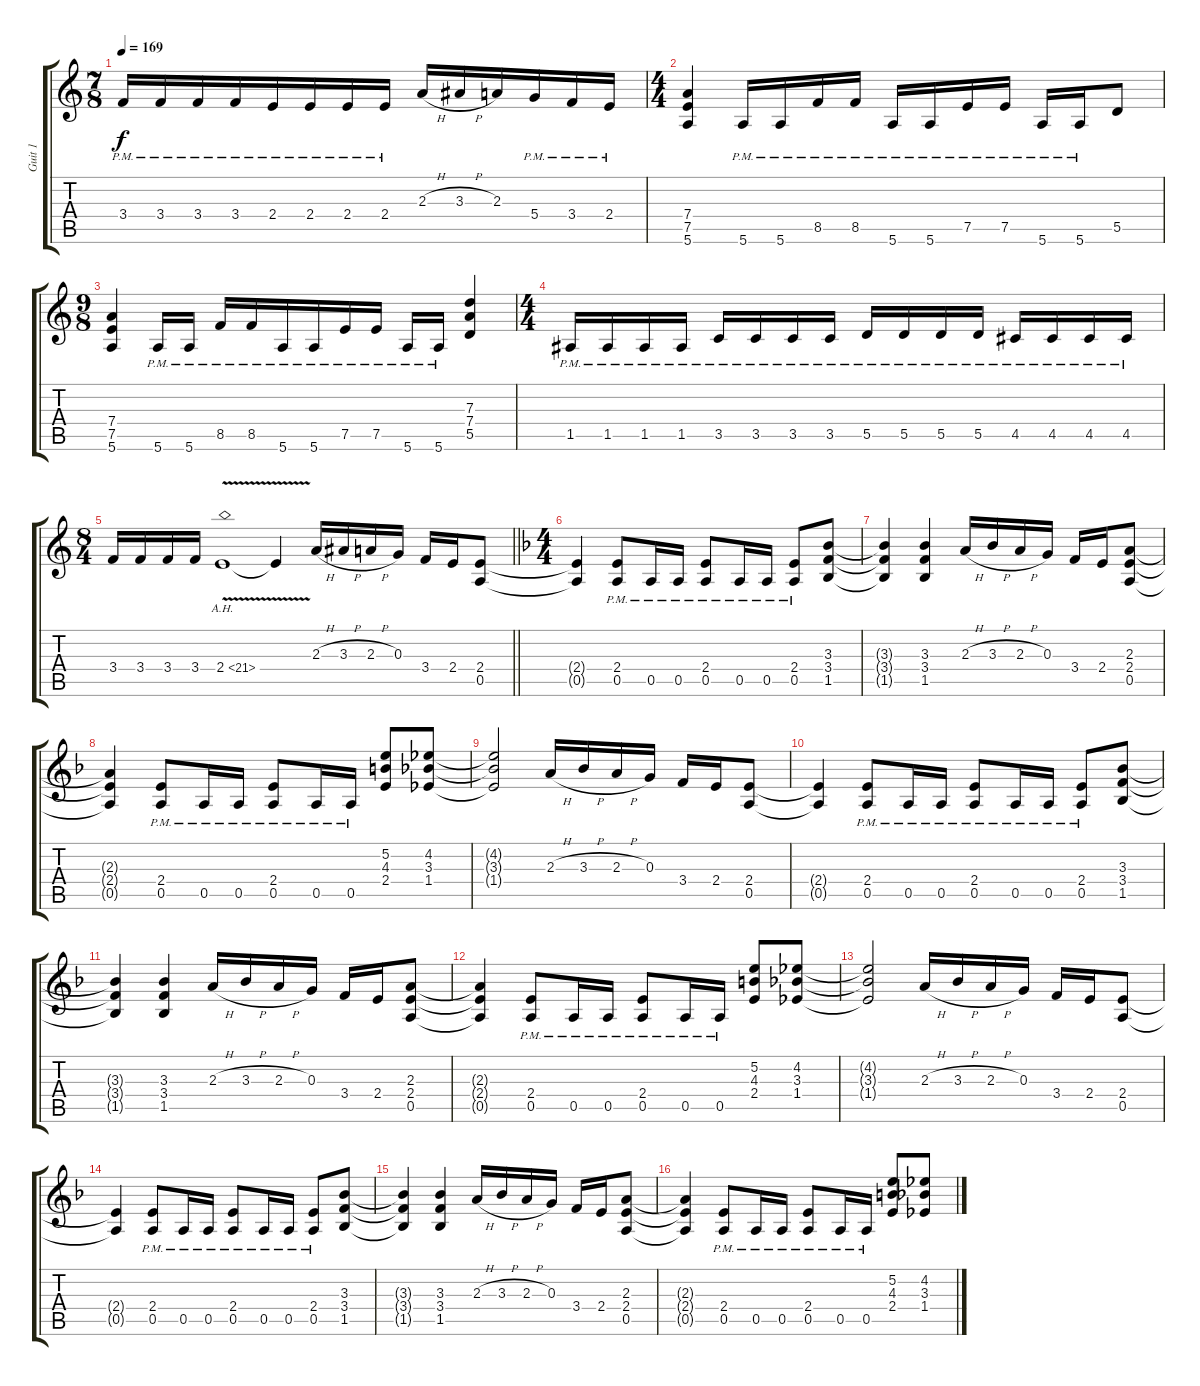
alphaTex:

\track ("Guit 1" "Guit 1") {instrument distortionguitar}
\staff {score tabs}
\tuning (E4 B3 G3 D3 A2 E2) {hide}
\ts (7 8)
\tempo 169
\clef g2
\ks c
3.4{pm}.16{dy f} 3.4{pm}.16 3.4{pm}.16 3.4{pm}.16 2.4{pm}.16 2.4{pm}.16 2.4{pm}.16 2.4{pm}.16 2.3{h}.16 3.3{h}.16 2.3.16 5.4{pm}.16 3.4{pm}.16 2.4{pm}.16 |
\ts (4 4)
(7.4 7.5 5.6).4 5.6{pm}.16 5.6{pm}.16 8.5{pm}.16 8.5{pm}.16 5.6{pm}.16 5.6{pm}.16 7.5{pm}.16 7.5{pm}.16 5.6{pm}.16 5.6{pm}.16 5.5.8 |
\ts (9 8)
(7.4 7.5 5.6).4 5.6{pm}.16 5.6{pm}.16 8.5{pm}.16 8.5{pm}.16 5.6{pm}.16 5.6{pm}.16 7.5{pm}.16 7.5{pm}.16 5.6{pm}.16 5.6{pm}.16 (7.3 7.4 5.5).4 |
\ts (4 4)
1.5{pm}.16 1.5{pm}.16 1.5{pm}.16 1.5{pm}.16 3.5{pm}.16 3.5{pm}.16 3.5{pm}.16 3.5{pm}.16 5.5{pm}.16 5.5{pm}.16 5.5{pm}.16 5.5{pm}.16 4.5{pm}.16 4.5{pm}.16 4.5{pm}.16 4.5{pm}.16 |
\ts (8 4)
\barLineRight lightlight
3.4.16 3.4.16 3.4.16 3.4.16 2.4{ah 19 v}.1 2.4{t}.4 2.3{h}.16 3.3{h}.16 2.3{h}.16 0.3.16 3.4.16 2.4.16 (2.4 0.5).8 |
\ts (4 4)
\ks f
(2.4{t} 0.5{t}).4 (2.4{pm} 0.5{pm}).8 0.5{pm}.16 0.5{pm}.16 (2.4{pm} 0.5{pm}).8 0.5{pm}.16 0.5{pm}.16 (2.4{pm} 0.5{pm}).8 (3.3 3.4 1.5).8 |
(3.3{t} 3.4{t} 1.5{t}).4 (3.3 3.4 1.5).4 2.3{h}.16 3.3{h}.16 2.3{h}.16 0.3.16 3.4.16 2.4.16 (2.3 2.4 0.5).8 |
(2.3{t} 2.4{t} 0.5{t}).4 (2.4{pm} 0.5{pm}).8 0.5{pm}.16 0.5{pm}.16 (2.4{pm} 0.5{pm}).8 0.5{pm}.16 0.5{pm}.16 (5.2 4.3 2.4).8 (4.2 3.3 1.4).8 |
(4.2{t} 3.3{t} 1.4{t}).2 2.3{h}.16 3.3{h}.16 2.3{h}.16 0.3.16 3.4.16 2.4.16 (2.4 0.5).8 |
(2.4{t} 0.5{t}).4 (2.4{pm} 0.5{pm}).8 0.5{pm}.16 0.5{pm}.16 (2.4{pm} 0.5{pm}).8 0.5{pm}.16 0.5{pm}.16 (2.4{pm} 0.5{pm}).8 (3.3 3.4 1.5).8 |
(3.3{t} 3.4{t} 1.5{t}).4 (3.3 3.4 1.5).4 2.3{h}.16 3.3{h}.16 2.3{h}.16 0.3.16 3.4.16 2.4.16 (2.3 2.4 0.5).8 |
(2.3{t} 2.4{t} 0.5{t}).4 (2.4{pm} 0.5{pm}).8 0.5{pm}.16 0.5{pm}.16 (2.4{pm} 0.5{pm}).8 0.5{pm}.16 0.5{pm}.16 (5.2 4.3 2.4).8 (4.2 3.3 1.4).8 |
(4.2{t} 3.3{t} 1.4{t}).2 2.3{h}.16 3.3{h}.16 2.3{h}.16 0.3.16 3.4.16 2.4.16 (2.4 0.5).8 |
(2.4{t} 0.5{t}).4 (2.4{pm} 0.5{pm}).8 0.5{pm}.16 0.5{pm}.16 (2.4{pm} 0.5{pm}).8 0.5{pm}.16 0.5{pm}.16 (2.4{pm} 0.5{pm}).8 (3.3 3.4 1.5).8 |
(3.3{t} 3.4{t} 1.5{t}).4 (3.3 3.4 1.5).4 2.3{h}.16 3.3{h}.16 2.3{h}.16 0.3.16 3.4.16 2.4.16 (2.3 2.4 0.5).8 |
(2.3{t} 2.4{t} 0.5{t}).4 (2.4{pm} 0.5{pm}).8 0.5{pm}.16 0.5{pm}.16 (2.4{pm} 0.5{pm}).8 0.5{pm}.16 0.5{pm}.16 (5.2 4.3 2.4).8 (4.2 3.3 1.4).8
